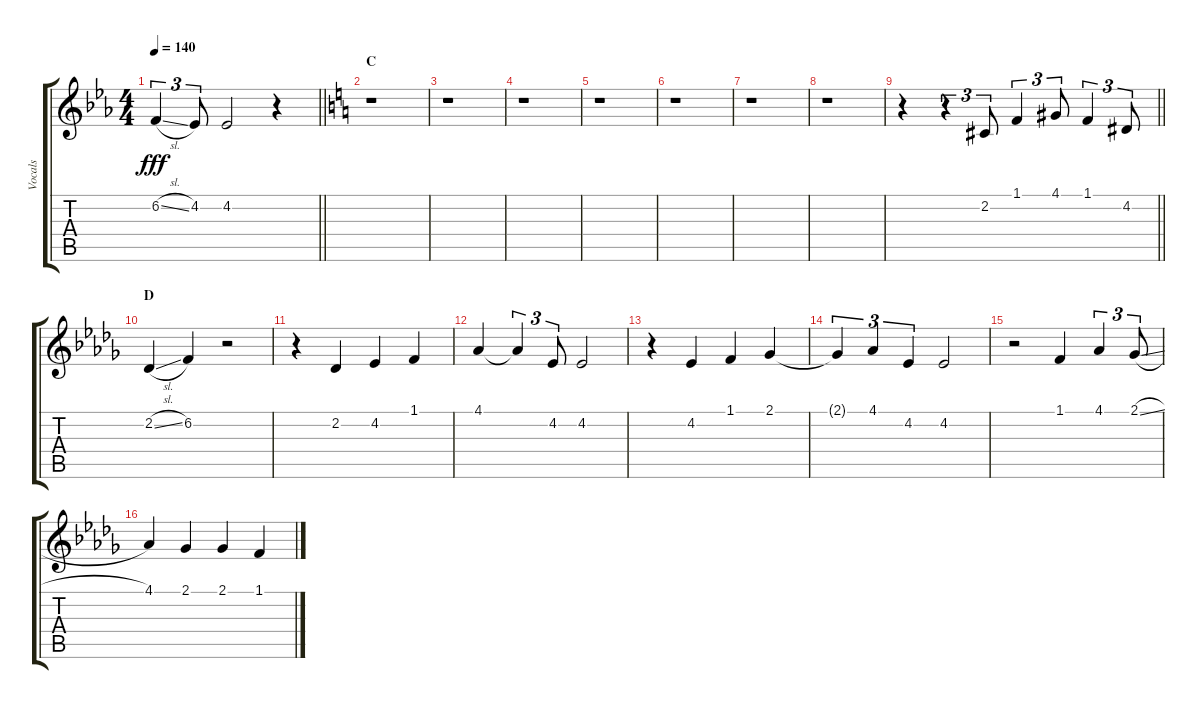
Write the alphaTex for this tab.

\track ("Vocals" "Vocals") {instrument voiceoohs}
\staff {score tabs}
\tuning (E4 B3 G3 D3 A2 E2) {hide}
\ts (4 4)
\tempo 140
\clef g2
\barLineRight lightlight
\ks eb
6.2{sl}.4{tu (3 2) dy fff} 4.2.8{tu (3 2)} 4.2.2 r.4 |
\section ("" "C")
\ks c
r.1 |
r.1 |
r.1 |
r.1 |
r.1 |
r.1 |
r.1 |
\barLineRight lightlight
r.4 r.4{tu (3 2)} 2.2.8{tu (3 2)} 1.1.4{tu (3 2)} 4.1.8{tu (3 2)} 1.1.4{tu (3 2)} 4.2.8{tu (3 2)} |
\section ("" "D")
\ks db
2.2{sl}.4 6.2.4 r.2 |
r.4 2.2.4 4.2.4 1.1.4 |
4.1.4 4.1{t}.4{tu (3 2)} 4.2.8{tu (3 2)} 4.2.2 |
r.4 4.2.4 1.1.4 2.1.4 |
2.1{t}.4{tu (3 2)} 4.1.4{tu (3 2)} 4.2.4{tu (3 2)} 4.2.2 |
r.2 1.1.4 4.1.4{tu (3 2)} 2.1{sl}.8{tu (3 2)} |
4.1.4 2.1.4 2.1.4 1.1.4
